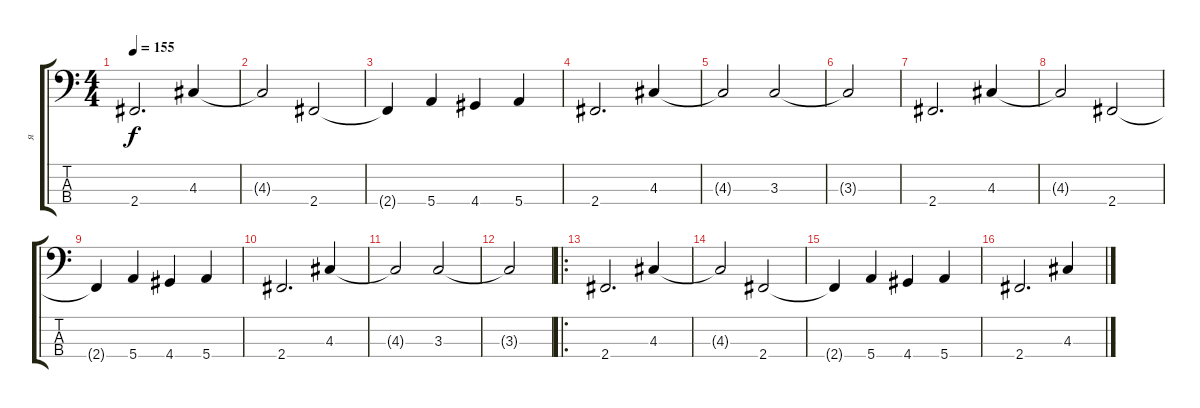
\track ("я" "я") {instrument slapbass1}
\staff {score tabs}
\tuning (G2 D2 A1 E1) {hide}
\ts (4 4)
\tempo 155
\clef f4
\ks c
2.4.2{d dy f instrument slapbass1} 4.3.4 |
4.3{t}.2 2.4.2 |
2.4{t}.4 5.4.4 4.4.4 5.4.4 |
2.4.2{d} 4.3.4 |
4.3{t}.2 3.3.2 |
3.3{t}.2 |
2.4.2{d} 4.3.4 |
4.3{t}.2 2.4.2 |
2.4{t}.4 5.4.4 4.4.4 5.4.4 |
2.4.2{d} 4.3.4 |
4.3{t}.2 3.3.2 |
3.3{t}.2 |
\ro
2.4.2{d} 4.3.4 |
4.3{t}.2 2.4.2 |
2.4{t}.4 5.4.4 4.4.4 5.4.4 |
2.4.2{d} 4.3.4
